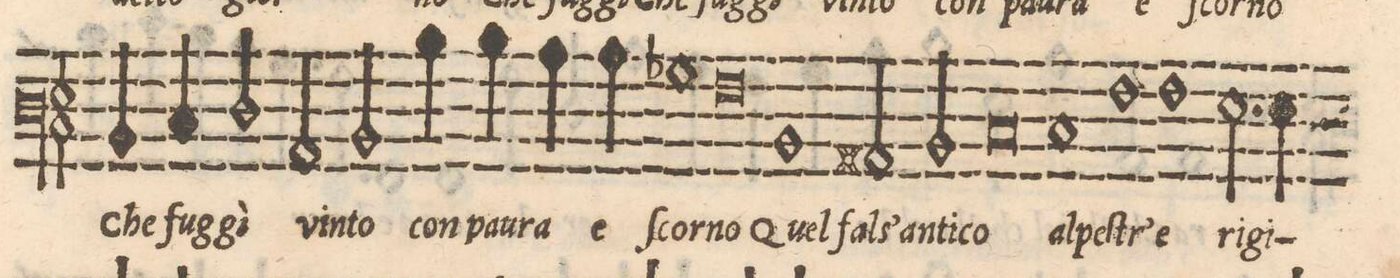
**kern	**text
*I"BASSO	*
*clefF3	*
*k[]	*
*met(C)	*
*M2/1	*
4D/	Che
4E/	fug-
2F/	-gi
2C/	vin-
2D/	-to
=14-	=14-
4d\	con
4d\	pau-
4c\	-ra
4c\	e
1B-X	ſcor-
=15-	=15-
0A	-no
=16-	=16-
1D	Quel
2C#X/	fals`an-
2D/	-ti-
=17-	=17-
0E	-co
=18-	=18-
1E	al-
1A	-peſ-
=19-	=19-
1A	-tr`e
2.G\	ri-
4G\	-gi-
=20-	=20-
*-	*-
